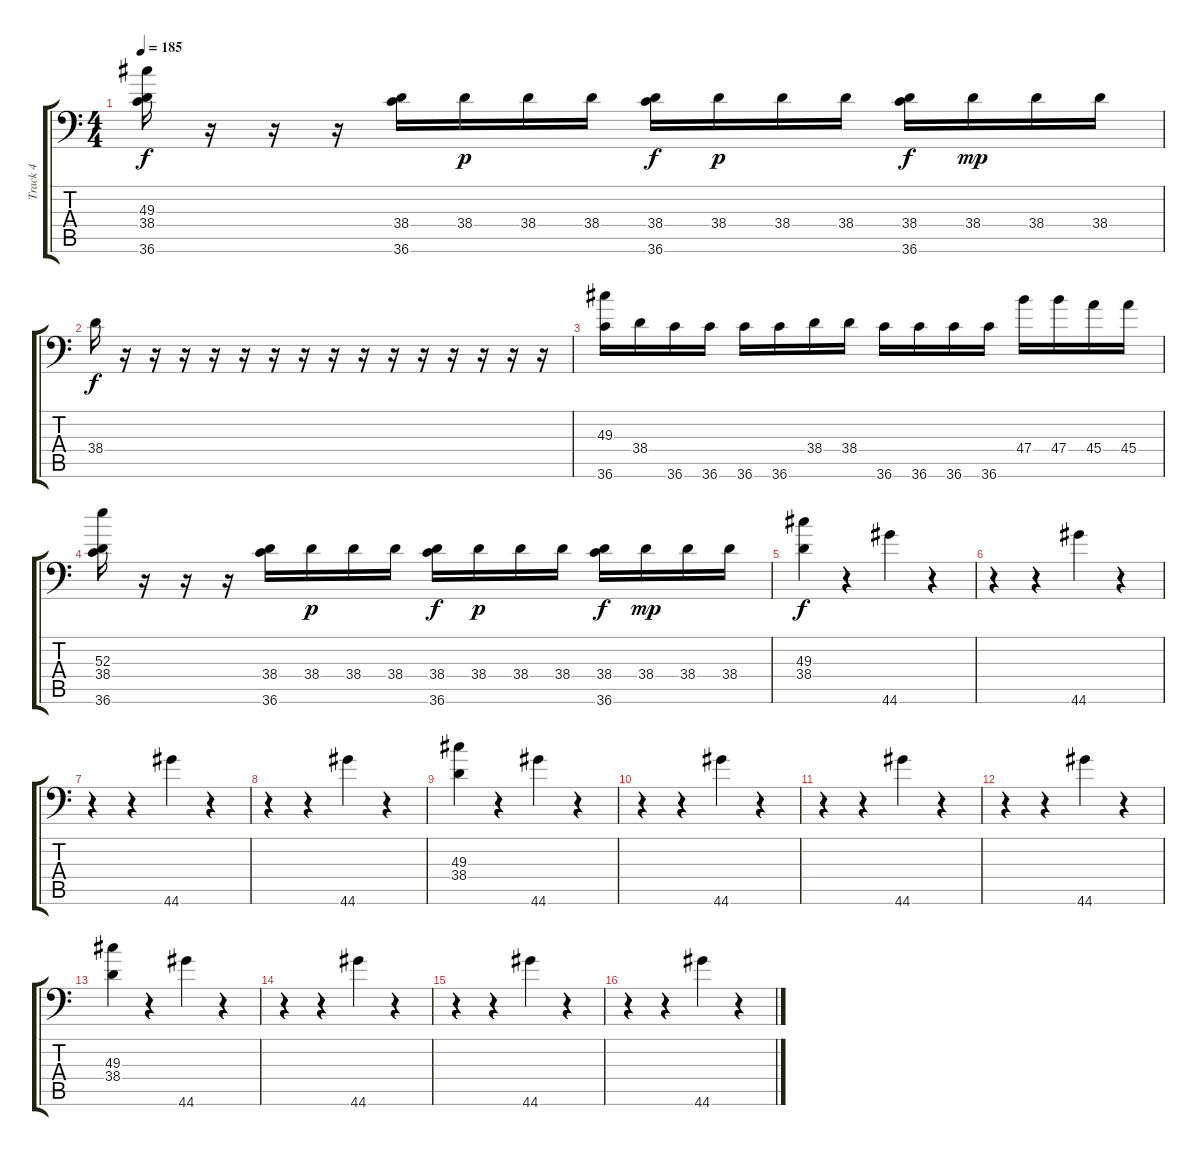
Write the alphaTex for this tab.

\track ("Track 4" "Track 4") {instrument acousticgrandpiano}
\staff {score tabs}
\tuning (C-1 C-1 C-1 C-1 C-1 C-1) {hide}
\ts (4 4)
\tempo 185
\clef f4
\ks c
(49.3 38.4 36.6).16{dy f} r.16 r.16 r.16 (38.4 36.6).16 38.4.16{dy p} 38.4.16 38.4.16 (38.4 36.6).16{dy f} 38.4.16{dy p} 38.4.16 38.4.16 (38.4 36.6).16{dy f} 38.4.16{dy mp} 38.4.16 38.4.16 |
38.4.16{dy f} r.16 r.16 r.16 r.16 r.16 r.16 r.16 r.16 r.16 r.16 r.16 r.16 r.16 r.16 r.16 |
(49.3 36.6).16 38.4.16 36.6.16 36.6.16 36.6.16 36.6.16 38.4.16 38.4.16 36.6.16 36.6.16 36.6.16 36.6.16 47.4.16 47.4.16 45.4.16 45.4.16 |
(52.3 38.4 36.6).16 r.16 r.16 r.16 (38.4 36.6).16 38.4.16{dy p} 38.4.16 38.4.16 (38.4 36.6).16{dy f} 38.4.16{dy p} 38.4.16 38.4.16 (38.4 36.6).16{dy f} 38.4.16{dy mp} 38.4.16 38.4.16 |
(49.3 38.4).4{dy f} r.4 44.6.4 r.4 |
r.4 r.4 44.6.4 r.4 |
r.4 r.4 44.6.4 r.4 |
r.4 r.4 44.6.4 r.4 |
(49.3 38.4).4 r.4 44.6.4 r.4 |
r.4 r.4 44.6.4 r.4 |
r.4 r.4 44.6.4 r.4 |
r.4 r.4 44.6.4 r.4 |
(49.3 38.4).4 r.4 44.6.4 r.4 |
r.4 r.4 44.6.4 r.4 |
r.4 r.4 44.6.4 r.4 |
r.4 r.4 44.6.4 r.4
